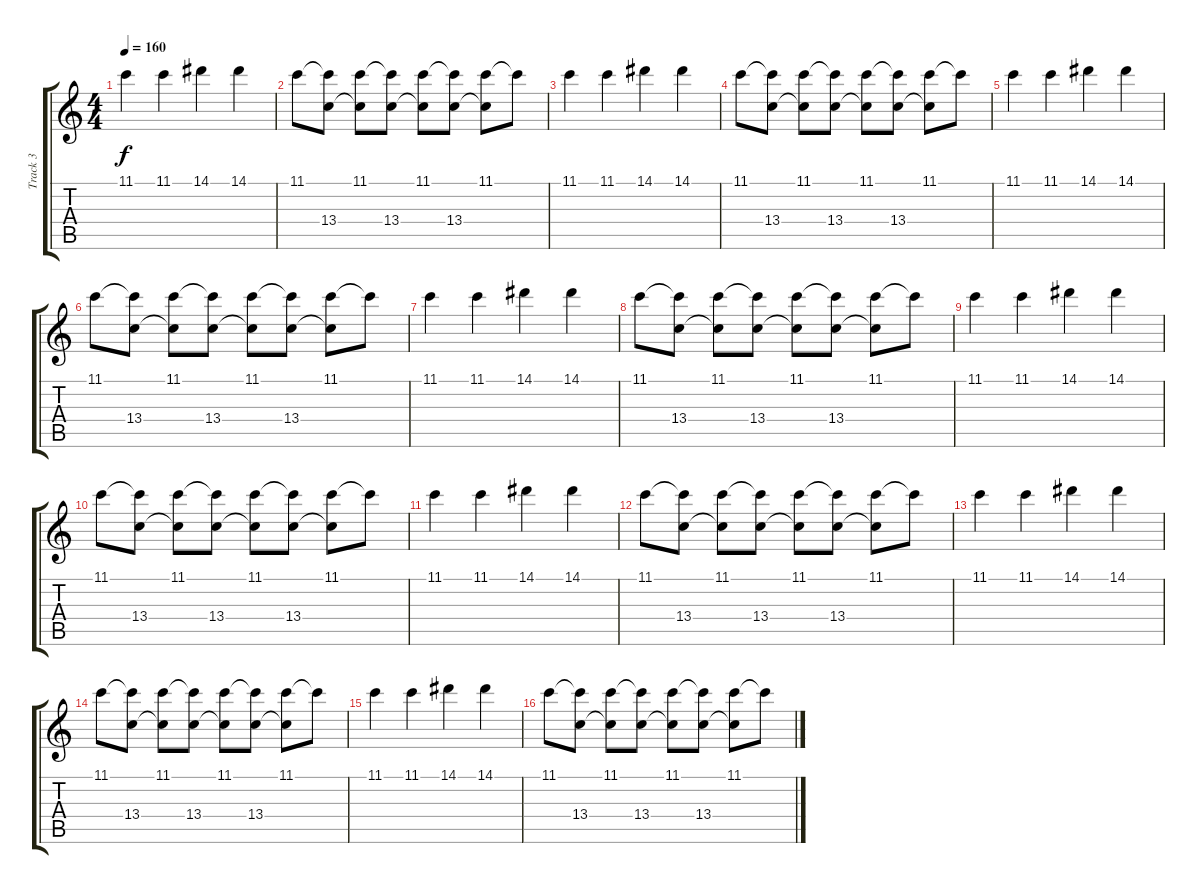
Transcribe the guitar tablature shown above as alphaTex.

\track ("Track 3" "Track 3") {instrument distortionguitar}
\staff {score tabs}
\tuning (Db4 Ab3 E3 B2 Gb2 Db2) {hide}
\ts (4 4)
\tempo 160
\clef g2
\ks c
11.1.4{dy f} 11.1.4 14.1.4 14.1.4 |
11.1.8 (11.1{t} 13.4).8 (11.1 13.4{t}).8 (11.1{t} 13.4).8 (11.1 13.4{t}).8 (11.1{t} 13.4).8 (11.1 13.4{t}).8 11.1{t}.8 |
11.1.4 11.1.4 14.1.4 14.1.4 |
11.1.8 (11.1{t} 13.4).8 (11.1 13.4{t}).8 (11.1{t} 13.4).8 (11.1 13.4{t}).8 (11.1{t} 13.4).8 (11.1 13.4{t}).8 11.1{t}.8 |
11.1.4 11.1.4 14.1.4 14.1.4 |
11.1.8 (11.1{t} 13.4).8 (11.1 13.4{t}).8 (11.1{t} 13.4).8 (11.1 13.4{t}).8 (11.1{t} 13.4).8 (11.1 13.4{t}).8 11.1{t}.8 |
11.1.4 11.1.4 14.1.4 14.1.4 |
11.1.8 (11.1{t} 13.4).8 (11.1 13.4{t}).8 (11.1{t} 13.4).8 (11.1 13.4{t}).8 (11.1{t} 13.4).8 (11.1 13.4{t}).8 11.1{t}.8 |
11.1.4 11.1.4 14.1.4 14.1.4 |
11.1.8 (11.1{t} 13.4).8 (11.1 13.4{t}).8 (11.1{t} 13.4).8 (11.1 13.4{t}).8 (11.1{t} 13.4).8 (11.1 13.4{t}).8 11.1{t}.8 |
11.1.4 11.1.4 14.1.4 14.1.4 |
11.1.8 (11.1{t} 13.4).8 (11.1 13.4{t}).8 (11.1{t} 13.4).8 (11.1 13.4{t}).8 (11.1{t} 13.4).8 (11.1 13.4{t}).8 11.1{t}.8 |
11.1.4 11.1.4 14.1.4 14.1.4 |
11.1.8 (11.1{t} 13.4).8 (11.1 13.4{t}).8 (11.1{t} 13.4).8 (11.1 13.4{t}).8 (11.1{t} 13.4).8 (11.1 13.4{t}).8 11.1{t}.8 |
11.1.4 11.1.4 14.1.4 14.1.4 |
11.1.8 (11.1{t} 13.4).8 (11.1 13.4{t}).8 (11.1{t} 13.4).8 (11.1 13.4{t}).8 (11.1{t} 13.4).8 (11.1 13.4{t}).8 11.1{t}.8
